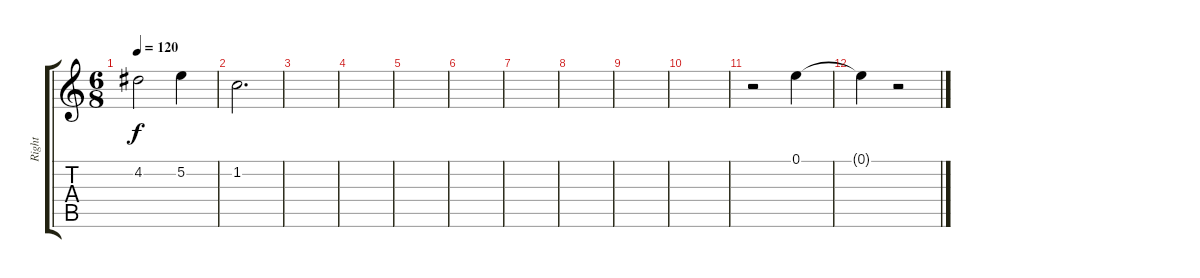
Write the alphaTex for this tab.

\track ("Right" "Right") {instrument acousticguitarsteel}
\staff {score tabs}
\tuning (E4 B3 G3 D3 A2 E2) {hide}
\ts (6 8)
\tempo 120
\clef g2
\ks c
4.2.2{dy f} 5.2.4 |
1.2.2{d} |
|
|
|
|
|
|
|
|
r.2 0.1.4 |
0.1{t}.4 r.2
